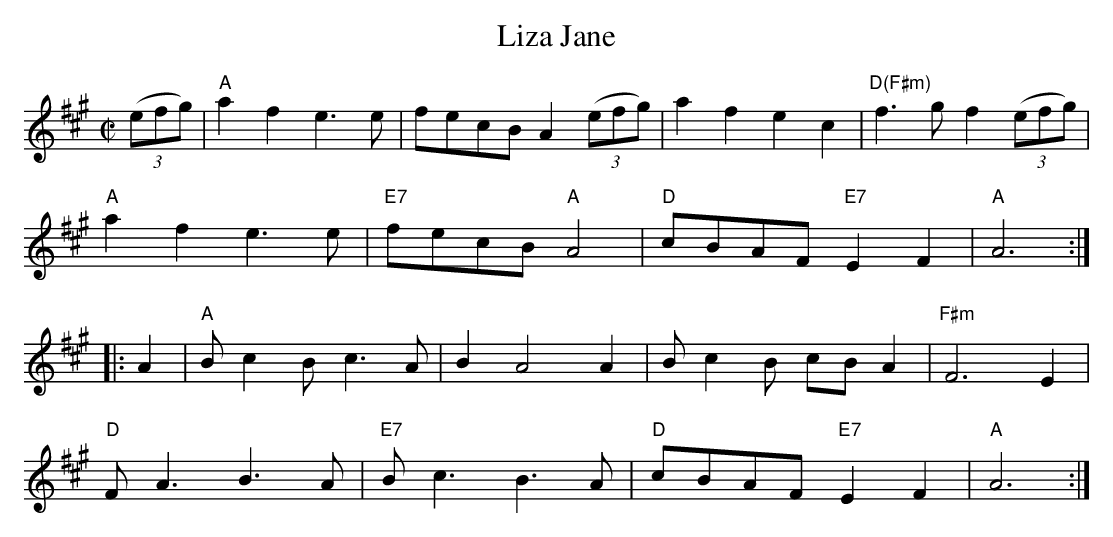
X:1
T:Liza Jane
M:C|
L:1/8
K:A
((3efg)| "A"a2f2 e3e| fecB A2((3efg)| a2f2 e2c2| "D(F#m)"f3 gf2((3efg)|
"A"a2f2 e3e|"E7" fecB"A" A4| "D"cBAF "E7"E2F2| "A"A6 :|
|:A2| "A"B c2Bc3A| B2A4A2| Bc2B cBA2| "F#m"F6 E2|
"D"FA3 B3A|"E7" Bc3 B3A| "D"cBAF "E7"E2F2| "A"A6 :|
